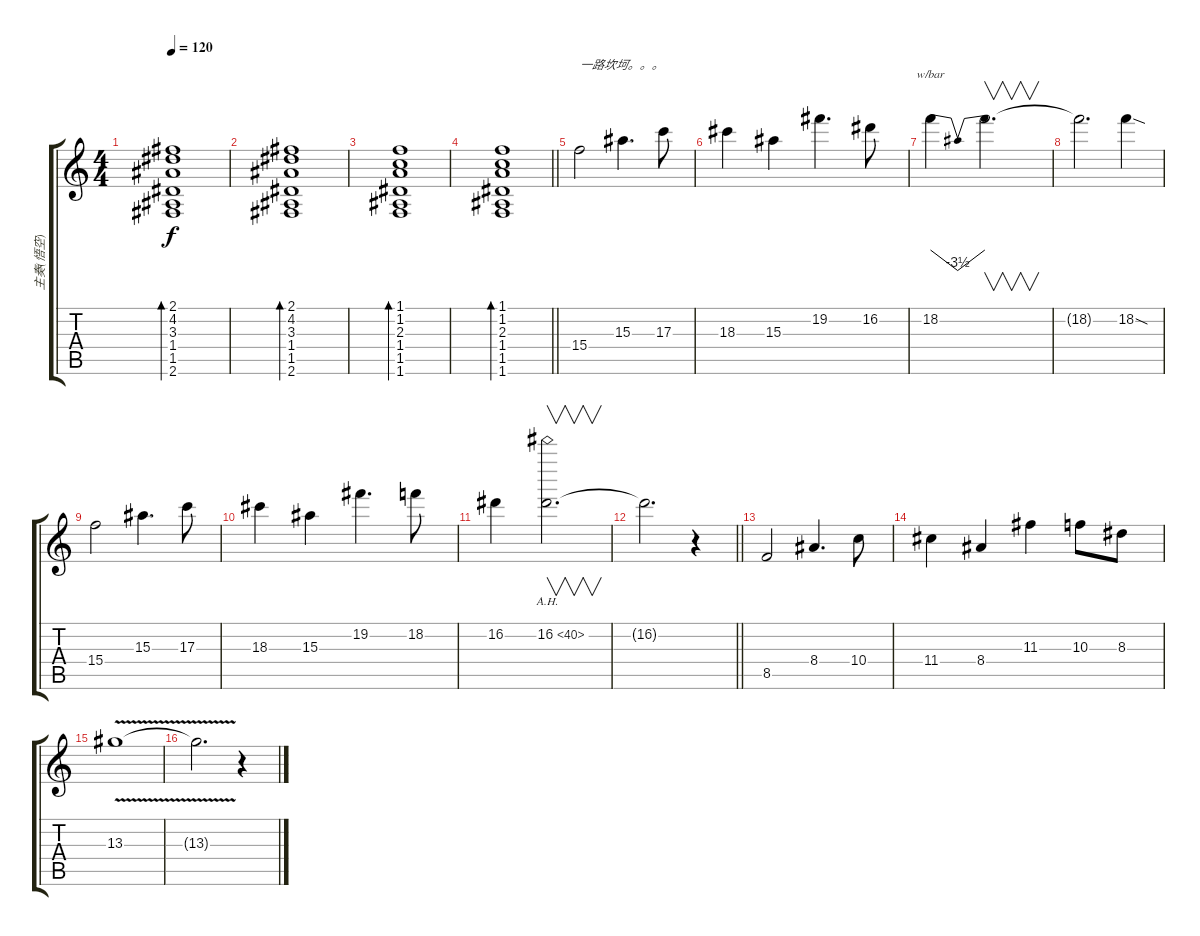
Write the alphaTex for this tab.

\track ("主奏(悟空)" "主奏(悟空)") {instrument distortionguitar}
\staff {score tabs}
\tuning (E4 B3 G3 D3 A2 E2) {hide}
\ts (4 4)
\tempo 120
\clef g2
\ks c
(2.1 4.2 3.3 1.4 1.5 2.6).1{bd 240 dy f} |
(2.1 4.2 3.3 1.4 1.5 2.6).1{bd 240} |
(1.1 1.2 2.3 1.4 1.5 1.6).1{bd 240} |
\barLineRight lightlight
(1.1 1.2 2.3 1.4 1.5 1.6).1{bd 240} |
15.4.2{txt "一路坎坷。。。" volume 15 balance 2 instrument distortionguitar} 15.3.4{d} 17.3.8 |
18.3.4 15.3.4 19.2.4{d} 16.2.8 |
18.2.4{tbe (dip default 0 0 30 -14 60 0)} 18.2{t}.2{v d} |
18.2{t}.2{d} 18.2{sod}.4 |
15.4.2 15.3.4{d} 17.3.8 |
18.3.4 15.3.4 19.2.4{d} 18.2.8 |
16.2.4 16.2{ah 24}.2{v d} |
\barLineRight lightlight
16.2{t}.2{d} r.4 |
8.5.2 8.4.4{d} 10.4.8 |
11.4.4 8.4.4 11.3.4 10.3.8 8.3.8 |
13.3{v}.1 |
13.3{t}.2{d} r.4
